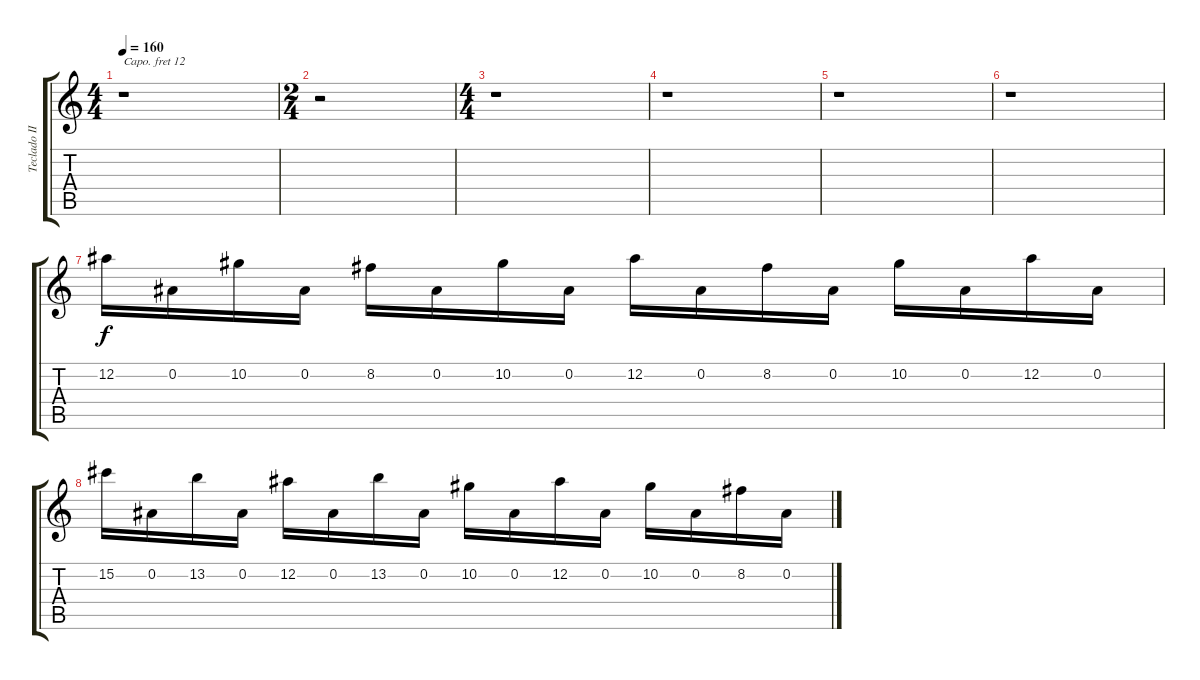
\track ("Teclado III" "Teclado II") {instrument churchorgan}
\staff {score tabs}
\capo 12
\tuning (Eb4 Bb3 Gb3 Db3 Ab2 Eb2) {hide}
\ts (4 4)
\tempo 160
\clef g2
\ks c
r.1{dy f} |
\ts (2 4)
r.2 |
\ts (4 4)
r.1 |
r.1 |
r.1 |
r.1{volume 16} |
12.2.16 0.2.16 10.2.16 0.2.16 8.2.16 0.2.16 10.2.16 0.2.16 12.2.16 0.2.16 8.2.16 0.2.16 10.2.16 0.2.16 12.2.16 0.2.16 |
15.2.16 0.2.16 13.2.16 0.2.16 12.2.16 0.2.16 13.2.16 0.2.16 10.2.16 0.2.16 12.2.16 0.2.16 10.2.16 0.2.16 8.2.16 0.2.16
